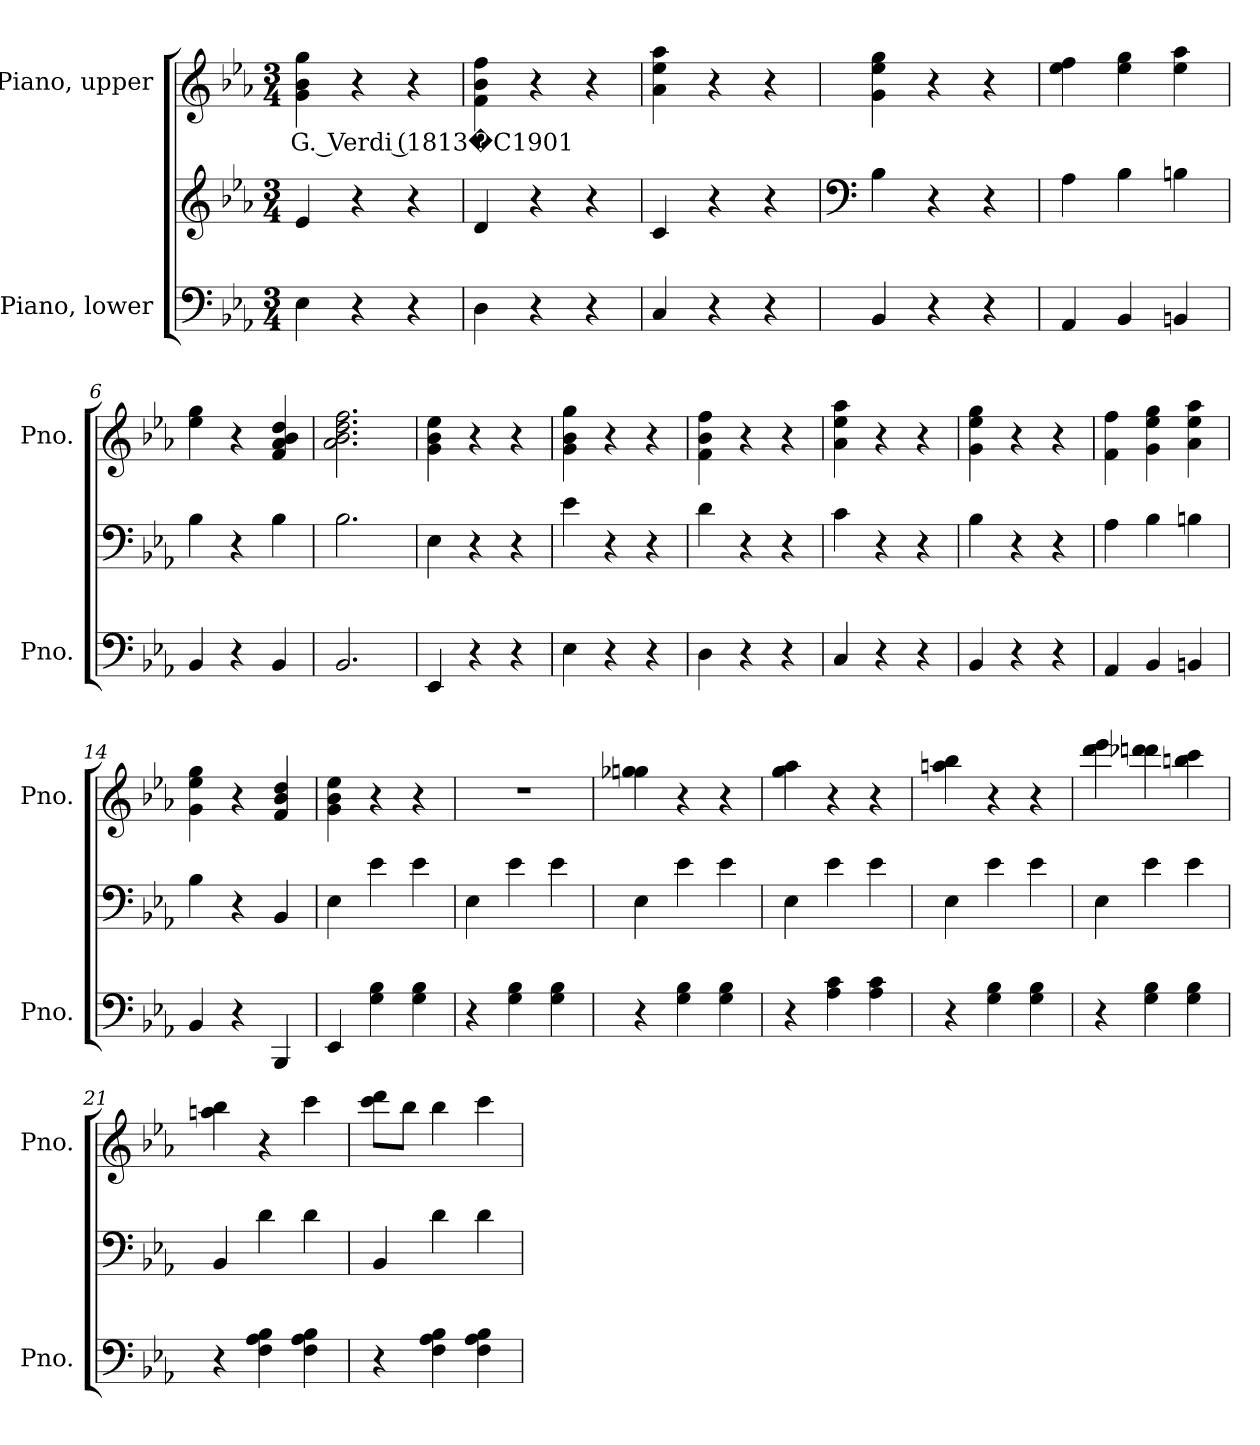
**kern	**kern	**kern	**text
*part2	*part2	*part1	*part1
*staff3	*staff2	*staff1	*staff1
*I"Piano, lower	*	*I"Piano, upper	*
*I'Pno.	*	*I'Pno.	*
*clefF4	*clefG2	*clefG2	*
*k[b-e-a-]	*k[b-e-a-]	*k[b-e-a-]	*
*M3/4	*M3/4	*M3/4	*
*MM60	*MM60	*MM60	*
=1	=1	=1	=1
!	!	!	!LO:LY:b
4E-\	4e-/	4g\ 4b-\ 4gg\	G. Verdi (1813�C1901
4r	4r	4r	.
4r	4r	4r	.
=2	=2	=2	=2
4D\	4d/	4f\ 4b-\ 4ff\	.
4r	4r	4r	.
4r	4r	4r	.
=3	=3	=3	=3
4C/	4c/	4a-\ 4ee-\ 4aa-\	.
4r	4r	4r	.
4r	4r	4r	.
=4	=4	=4	=4
*	*clefF4	*	*
4BB-/	4B-\	4g\ 4ee-\ 4gg\	.
4r	4r	4r	.
4r	4r	4r	.
=5	=5	=5	=5
4AA-/	4A-\	4ee-\ 4ff\	.
4BB-/	4B-\	4ee-\ 4gg\	.
4BBn/	4Bn\	4ee-\ 4aa-\	.
=6	=6	=6	=6
4BB-/	4B-\	4ee-\ 4gg\	.
4r	4r	4r	.
4BB-/	4B-\	4f/ 4a-/ 4b-/ 4dd/	.
!!LO:LB:g=z
=7	=7	=7	=7
2.BB-/	2.B-\	2.a-\ 2.b-\ 2.dd\ 2.ff\	.
=8	=8	=8	=8
4EE-/	4E-\	4g\ 4b-\ 4ee-\	.
4r	4r	4r	.
4r	4r	4r	.
=9	=9	=9	=9
4E-\	4e-\	4g\ 4b-\ 4gg\	.
4r	4r	4r	.
4r	4r	4r	.
=10	=10	=10	=10
4D\	4d\	4f\ 4b-\ 4ff\	.
4r	4r	4r	.
4r	4r	4r	.
=11	=11	=11	=11
4C/	4c\	4a-\ 4ee-\ 4aa-\	.
4r	4r	4r	.
4r	4r	4r	.
=12	=12	=12	=12
4BB-/	4B-\	4g\ 4ee-\ 4gg\	.
4r	4r	4r	.
4r	4r	4r	.
=13	=13	=13	=13
4AA-/	4A-\	4f\ 4ff\	.
4BB-/	4B-\	4g\ 4ee-\ 4gg\	.
4BBn/	4Bn\	4a-\ 4ee-\ 4aa-\	.
=14	=14	=14	=14
4BB-/	4B-\	4g\ 4ee-\ 4gg\	.
4r	4r	4r	.
4BBB-/	4BB-/	4f/ 4b-/ 4dd/	.
=15	=15	=15	=15
4EE-/	4E-\	4g\ 4b-\ 4ee-\	.
4G\ 4B-\	4e-\	4r	.
4G\ 4B-\	4e-\	4r	.
=16	=16	=16	=16
4r	4E-\	2.r	.
4G\ 4B-\	4e-\	.	.
4G\ 4B-\	4e-\	.	.
!!LO:LB:g=z
=17	=17	=17	=17
4r	4E-\	4gg-X\ 4ggn\	.
4G\ 4B-\	4e-\	4r	.
4G\ 4B-\	4e-\	4r	.
=18	=18	=18	=18
4r	4E-\	4gg\ 4aa-\	.
4A-\ 4c\	4e-\	4r	.
4A-\ 4c\	4e-\	4r	.
=19	=19	=19	=19
4r	4E-\	4aan\ 4bb-\	.
4G\ 4B-\	4e-\	4r	.
4G\ 4B-\	4e-\	4r	.
=20	=20	=20	=20
4r	4E-\	4ddd\ 4eee-\	.
4G\ 4B-\	4e-\	4ddd-X\ 4dddn\	.
4G\ 4B-\	4e-\	4bbn\ 4ccc\	.
=21	=21	=21	=21
4r	4BB-/	4aan\ 4bb-\	.
4F\ 4A-\ 4B-\	4d\	4r	.
4F\ 4A-\ 4B-\	4d\	4ccc\	.
=22	=22	=22	=22
4r	4BB-/	8ccc\ 8ddd\L	.
.	.	8bb-\J	.
4F\ 4A-\ 4B-\	4d\	4bb-\	.
4F\ 4A-\ 4B-\	4d\	4ccc\	.
=	=	=	=
*-	*-	*-	*-
